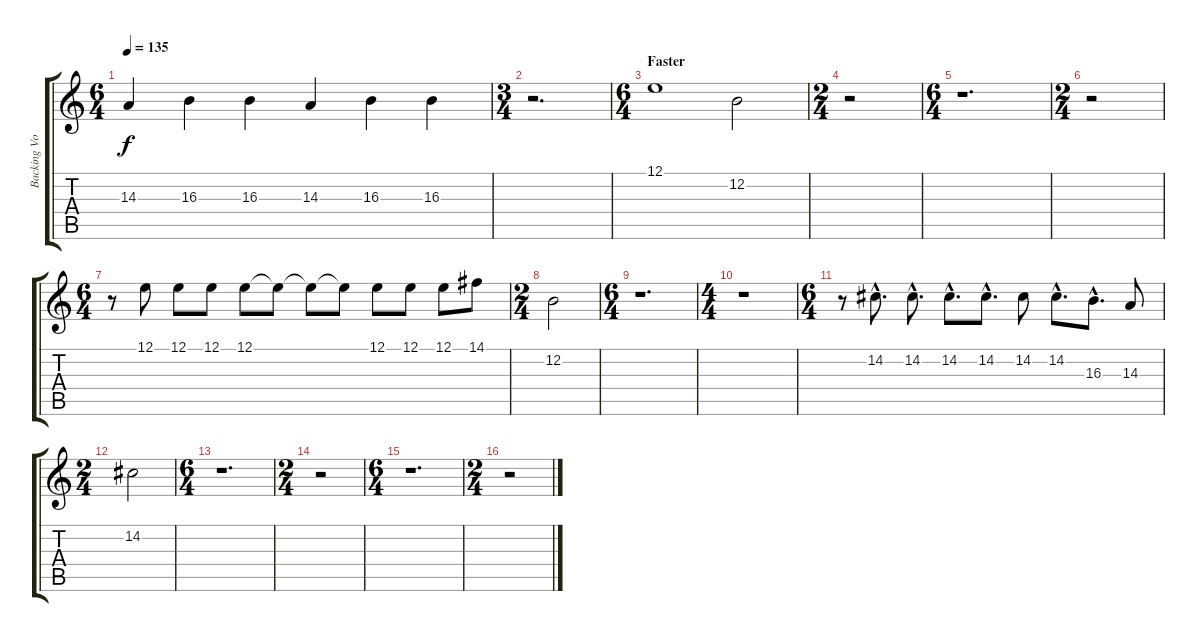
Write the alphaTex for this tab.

\track ("Backing Vox" "Backing Vo") {instrument pad4choir}
\staff {score tabs}
\tuning (E4 B3 G3 D3 A2 E2) {hide}
\ts (6 4)
\tempo 135
\clef g2
\ks c
14.3.4{dy f} 16.3.4 16.3.4 14.3.4 16.3.4 16.3.4 |
\ts (3 4)
r.2{d} |
\ts (6 4)
\section ("" "Faster")
12.1.1 12.2.2 |
\ts (2 4)
r.2 |
\ts (6 4)
r.1{d} |
\ts (2 4)
r.2 |
\ts (6 4)
r.8 12.1.8 12.1.8 12.1.8 12.1.8 12.1{t}.8 12.1{t}.8 12.1{t}.8 12.1.8 12.1.8 12.1.8 14.1.8 |
\ts (2 4)
12.2.2 |
\ts (6 4)
r.1{d} |
\ts (4 4)
r.1 |
\ts (6 4)
r.8 14.2{hac}.8{d} 14.2{hac}.8{d} 14.2{hac}.8{d} 14.2{hac}.8{d} 14.2.8 14.2{hac}.8{d} 16.3{hac}.8{d} 14.3.8 |
\ts (2 4)
14.2.2 |
\ts (6 4)
r.1{d} |
\ts (2 4)
r.2 |
\ts (6 4)
r.1{d} |
\ts (2 4)
r.2
